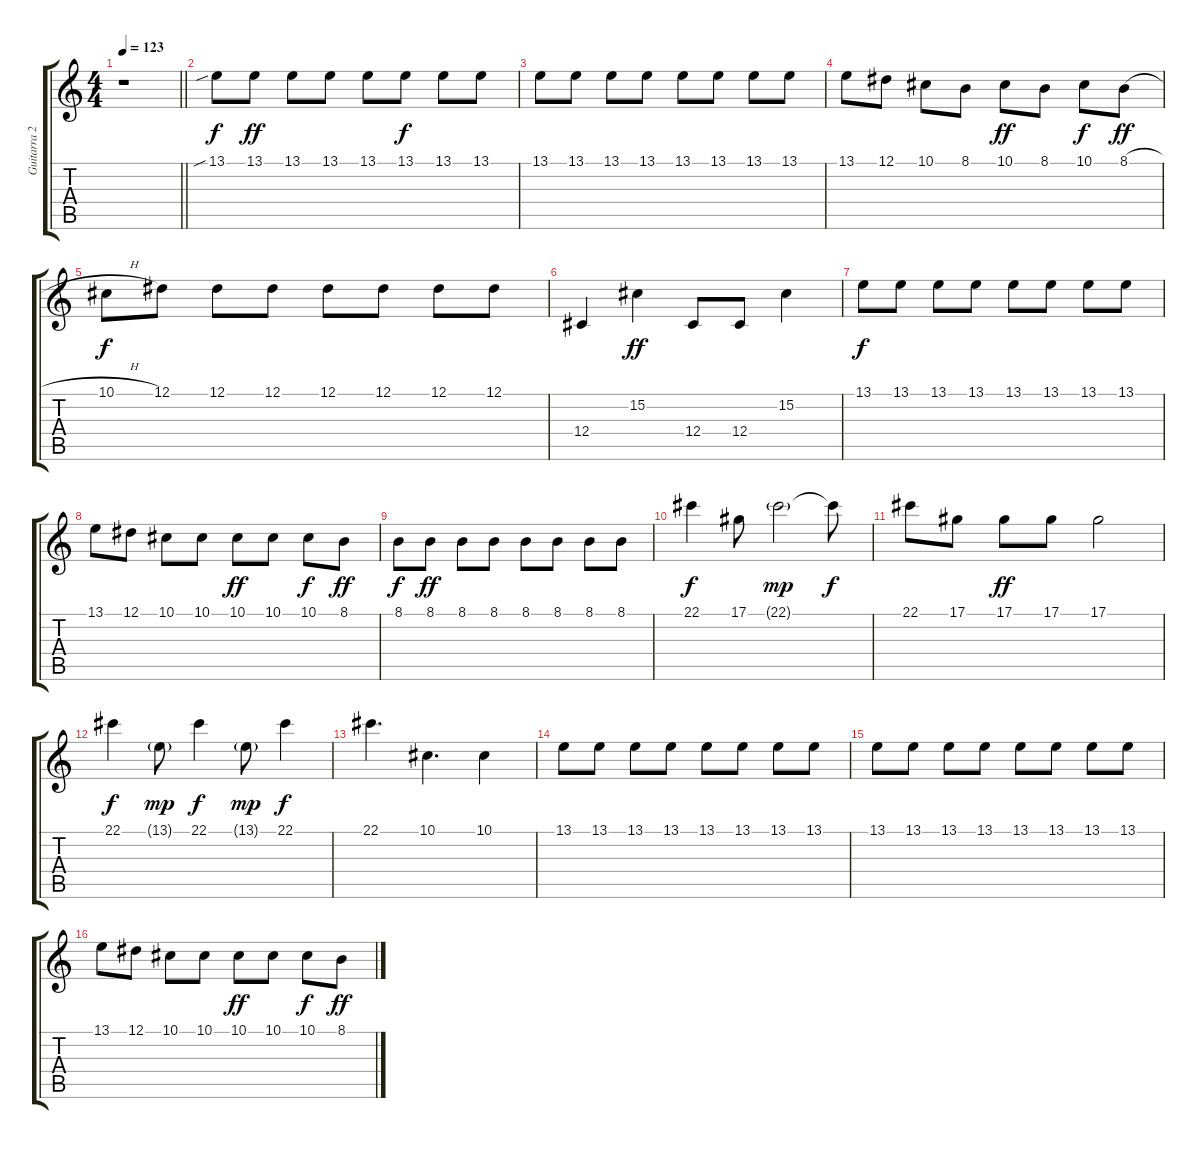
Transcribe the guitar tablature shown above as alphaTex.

\track ("Guitarra 2" "Guitarra 2") {instrument fx4atmosphere}
\staff {score tabs}
\tuning (Eb4 Bb3 Gb3 Db3 Ab2 Eb2) {hide}
\ts (4 4)
\tempo 123
\clef g2
\barLineRight lightlight
\ks c
r.1{dy fff} |
13.1{sib}.8{dy f volume 13} 13.1.8{dy ff} 13.1.8 13.1.8 13.1.8 13.1.8{dy f} 13.1.8 13.1.8 |
13.1.8 13.1.8 13.1.8 13.1.8 13.1.8 13.1.8 13.1.8 13.1.8 |
13.1.8 12.1.8 10.1.8 8.1.8 10.1.8{dy ff} 8.1.8 10.1.8{dy f} 8.1{h}.8{dy ff} |
10.1{h}.8{dy f} 12.1.8 12.1.8 12.1.8 12.1.8 12.1.8 12.1.8 12.1.8 |
12.4.4 15.2.4{dy ff} 12.4.8 12.4.8 15.2.4 |
13.1.8{dy f} 13.1.8 13.1.8 13.1.8 13.1.8 13.1.8 13.1.8 13.1.8 |
13.1.8 12.1.8 10.1.8 10.1.8 10.1.8{dy ff} 10.1.8 10.1.8{dy f} 8.1.8{dy ff} |
8.1.8{dy f} 8.1.8{dy ff} 8.1.8 8.1.8 8.1.8 8.1.8 8.1.8 8.1.8 |
22.1.4{dy f} 17.1.8 22.1{g}.2{dy mp} 22.1{t}.8{dy f} |
22.1.8 17.1.8 17.1.8{dy ff} 17.1.8 17.1.2 |
22.1.4{dy f} 13.1{g}.8{dy mp} 22.1.4{dy f} 13.1{g}.8{dy mp} 22.1.4{dy f} |
22.1.4{d} 10.1.4{d} 10.1.4 |
13.1.8 13.1.8 13.1.8 13.1.8 13.1.8 13.1.8 13.1.8 13.1.8 |
13.1.8 13.1.8 13.1.8 13.1.8 13.1.8 13.1.8 13.1.8 13.1.8 |
13.1.8 12.1.8 10.1.8 10.1.8 10.1.8{dy ff} 10.1.8 10.1.8{dy f} 8.1.8{dy ff}
